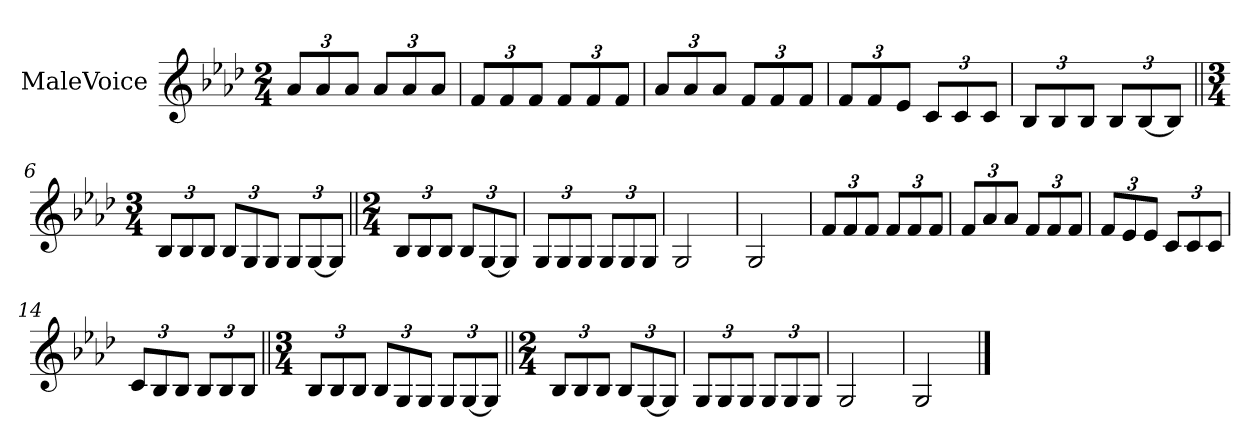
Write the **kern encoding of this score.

**kern
*part1
*staff1
*I"MaleVoice
*clefG2
*k[b-e-a-d-]
*M2/4
*MM80
=
12a-/L
12a-/
12a-/J
12a-/L
12a-/
12a-/J
=2
12f/L
12f/
12f/J
12f/L
12f/
12f/J
=3
12a-/L
12a-/
12a-/J
12f/L
12f/
12f/J
=4
12f/L
12f/
12e-/J
12c/L
12c/
12c/J
=5
12B-/L
12B-/
12B-/J
12B-/L
[12B-/
12B-/J]
=6||
*M3/4
12B-/L
12B-/
12B-/J
12B-/L
12G/
12G/J
12G/L
[12G/
12G/J]
=7||
*M2/4
12B-/L
12B-/
12B-/J
12B-/L
[12G/
12G/J]
=8
12G/L
12G/
12G/J
12G/L
12G/
12G/J
=9
2G
=10
2G
=11
12f/L
12f/
12f/J
12f/L
12f/
12f/J
=12
12f/L
12a-/
12a-/J
12f/L
12f/
12f/J
=13
12f/L
12e-/
12e-/J
12c/L
12c/
12c/J
=14
12c/L
12B-/
12B-/J
12B-/L
12B-/
12B-/J
=15||
*M3/4
12B-/L
12B-/
12B-/J
12B-/L
12G/
12G/J
12G/L
[12G/
12G/J]
=16||
*M2/4
12B-/L
12B-/
12B-/J
12B-/L
[12G/
12G/J]
=17
12G/L
12G/
12G/J
12G/L
12G/
12G/J
=18
2G
=19
2G
==
*-
